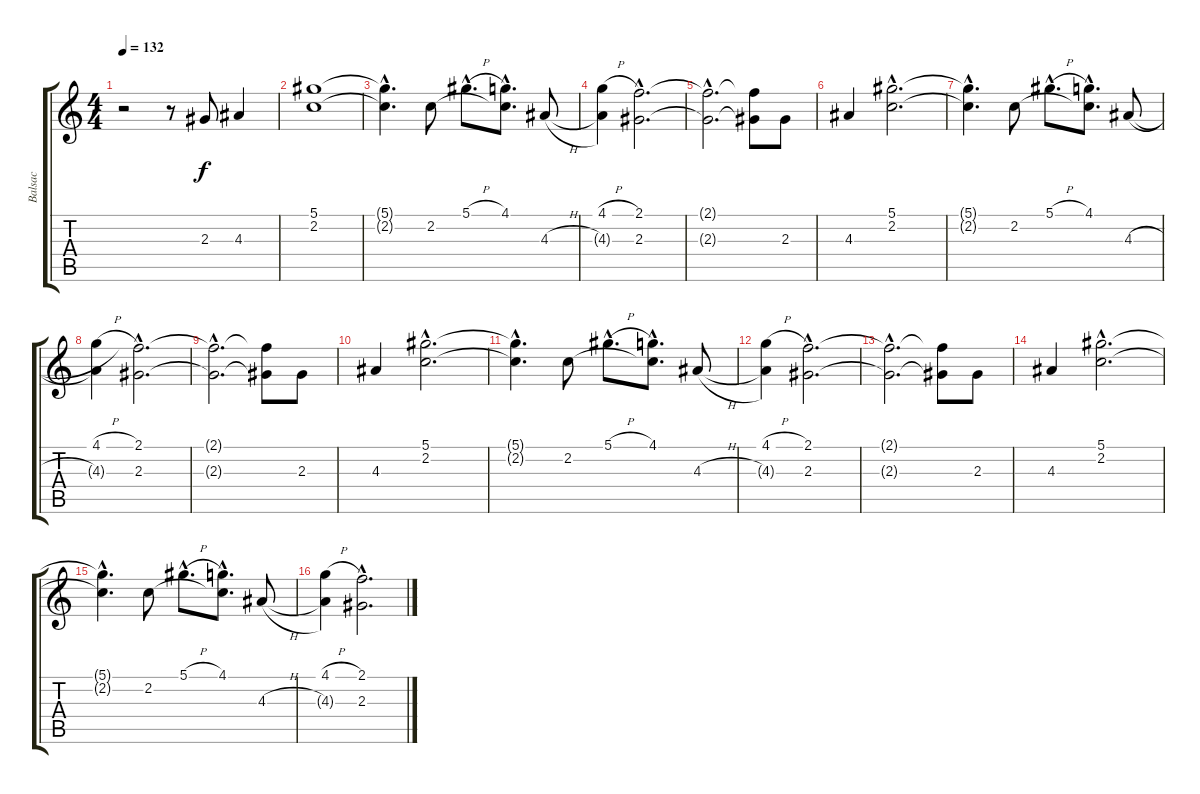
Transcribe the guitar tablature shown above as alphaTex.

\track ("Balsac" "Balsac") {instrument distortionguitar}
\staff {score tabs}
\tuning (Eb4 Bb3 Gb3 Db3 Ab2 Eb2) {hide}
\ts (4 4)
\tempo 132
\clef g2
\ks c
r.2{dy f} r.8 2.3.8{instrument electricguitarjazz} 4.3.4 |
(5.1 2.2).1 |
(5.1{hac t} 2.2{hac t}).4{d} 2.2.8 5.1{h hac}.8{d} (4.1{hac} 2.2{hac t}).8{d} 4.3{h}.8 |
(4.1{h} 4.3{t}).4 (2.1{hac} 2.3{hac}).2{d} |
(2.1{hac t} 2.3{hac t}).2{d} (2.1{t} 2.3{t}).8 2.3.8 |
4.3.4 (5.1{hac} 2.2{hac}).2{d} |
(5.1{hac t} 2.2{hac t}).4{d} 2.2.8 5.1{h hac}.8{d} (4.1{hac} 2.2{hac t}).8{d} 4.3{h}.8 |
(4.1{h} 4.3{t}).4 (2.1{hac} 2.3{hac}).2{d} |
(2.1{hac t} 2.3{hac t}).2{d} (2.1{t} 2.3{t}).8 2.3.8 |
4.3.4 (5.1{hac} 2.2{hac}).2{d} |
(5.1{hac t} 2.2{hac t}).4{d} 2.2.8 5.1{h hac}.8{d} (4.1{hac} 2.2{hac t}).8{d} 4.3{h}.8 |
(4.1{h} 4.3{t}).4 (2.1{hac} 2.3{hac}).2{d} |
(2.1{hac t} 2.3{hac t}).2{d} (2.1{t} 2.3{t}).8 2.3.8 |
4.3.4 (5.1{hac} 2.2{hac}).2{d} |
(5.1{hac t} 2.2{hac t}).4{d} 2.2.8 5.1{h hac}.8{d} (4.1{hac} 2.2{hac t}).8{d} 4.3{h}.8 |
(4.1{h} 4.3{t}).4 (2.1{hac} 2.3{hac}).2{d}
